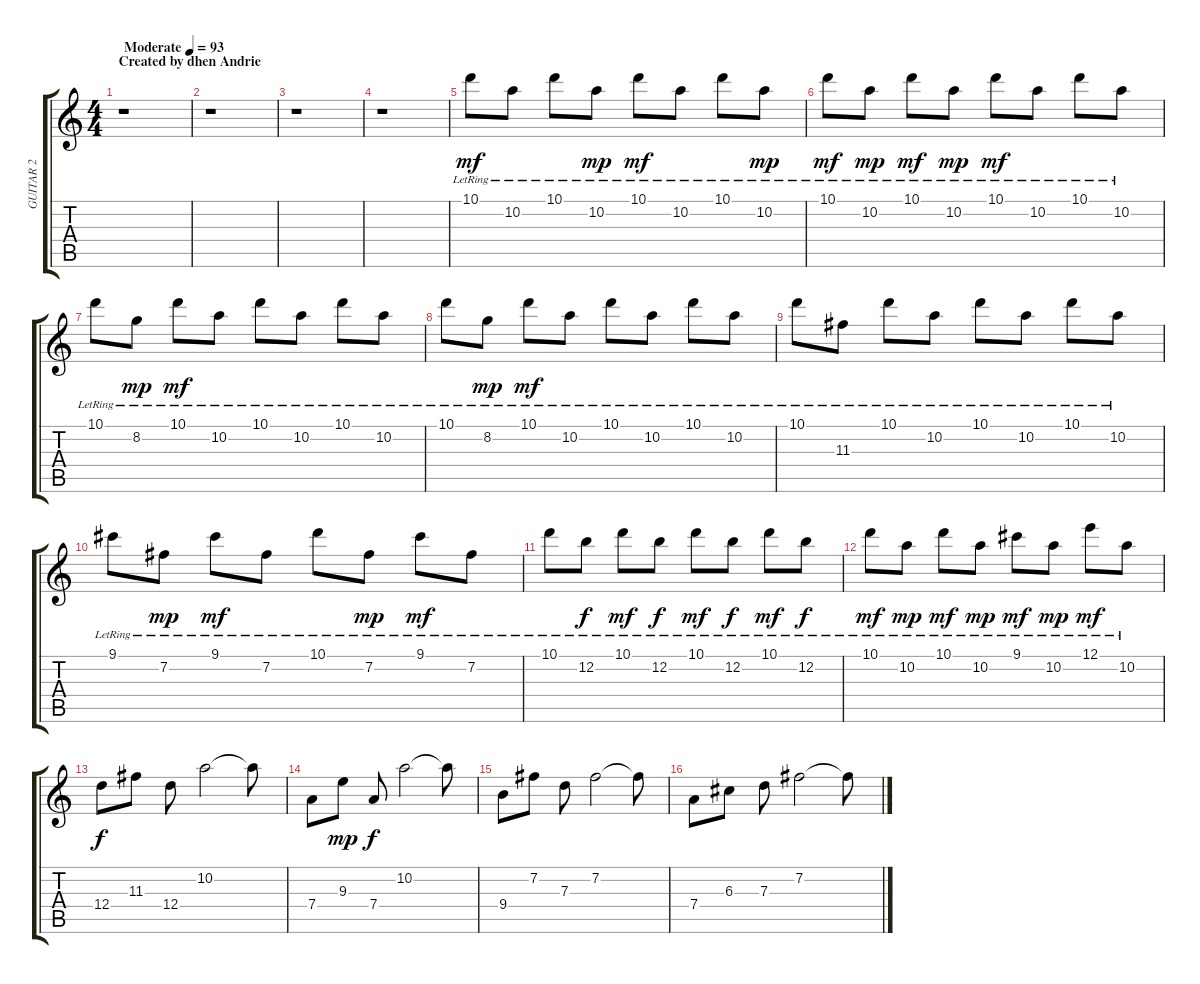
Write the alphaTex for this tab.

\track ("GUITAR 2" "GUITAR 2") {instrument electricguitarclean}
\staff {score tabs}
\tuning (E4 B3 G3 D3 A2 E2) {hide}
\ts (4 4)
\section ("" "Created by dhen Andrie")
\tempo (93 "Moderate")
\clef g2
\ks c
r.1{dy mf instrument electricguitarclean} |
r.1 |
r.1 |
r.1 |
10.1{lr}.8 10.2{lr}.8 10.1{lr}.8 10.2{lr}.8{dy mp} 10.1{lr}.8{dy mf} 10.2{lr}.8 10.1{lr}.8 10.2{lr}.8{dy mp} |
10.1{lr}.8{dy mf} 10.2{lr}.8{dy mp} 10.1{lr}.8{dy mf} 10.2{lr}.8{dy mp} 10.1{lr}.8{dy mf} 10.2{lr}.8 10.1{lr}.8 10.2{lr}.8 |
10.1{lr}.8 8.2{lr}.8{dy mp} 10.1{lr}.8{dy mf} 10.2{lr}.8 10.1{lr}.8 10.2{lr}.8 10.1{lr}.8 10.2{lr}.8 |
10.1{lr}.8 8.2{lr}.8{dy mp} 10.1{lr}.8{dy mf} 10.2{lr}.8 10.1{lr}.8 10.2{lr}.8 10.1{lr}.8 10.2{lr}.8 |
10.1{lr}.8 11.3{lr}.8 10.1{lr}.8 10.2{lr}.8 10.1{lr}.8 10.2{lr}.8 10.1{lr}.8 10.2{lr}.8 |
9.1{lr}.8 7.2{lr}.8{dy mp} 9.1{lr}.8{dy mf} 7.2{lr}.8 10.1{lr}.8 7.2{lr}.8{dy mp} 9.1{lr}.8{dy mf} 7.2{lr}.8 |
10.1{lr}.8 12.2{lr}.8{dy f} 10.1{lr}.8{dy mf} 12.2{lr}.8{dy f} 10.1{lr}.8{dy mf} 12.2{lr}.8{dy f} 10.1{lr}.8{dy mf} 12.2{lr}.8{dy f} |
10.1{lr}.8{dy mf} 10.2{lr}.8{dy mp} 10.1{lr}.8{dy mf} 10.2{lr}.8{dy mp} 9.1{lr}.8{dy mf} 10.2{lr}.8{dy mp} 12.1{lr}.8{dy mf} 10.2{lr}.8 |
12.4.8{dy f} 11.3.8 12.4.8 10.2.2 10.2{t}.8 |
7.4.8 9.3.8{dy mp} 7.4.8{dy f} 10.2.2 10.2{t}.8 |
9.4.8 7.2.8 7.3.8 7.2.2 7.2{t}.8 |
7.4.8 6.3.8 7.3.8 7.2.2 7.2{t}.8
